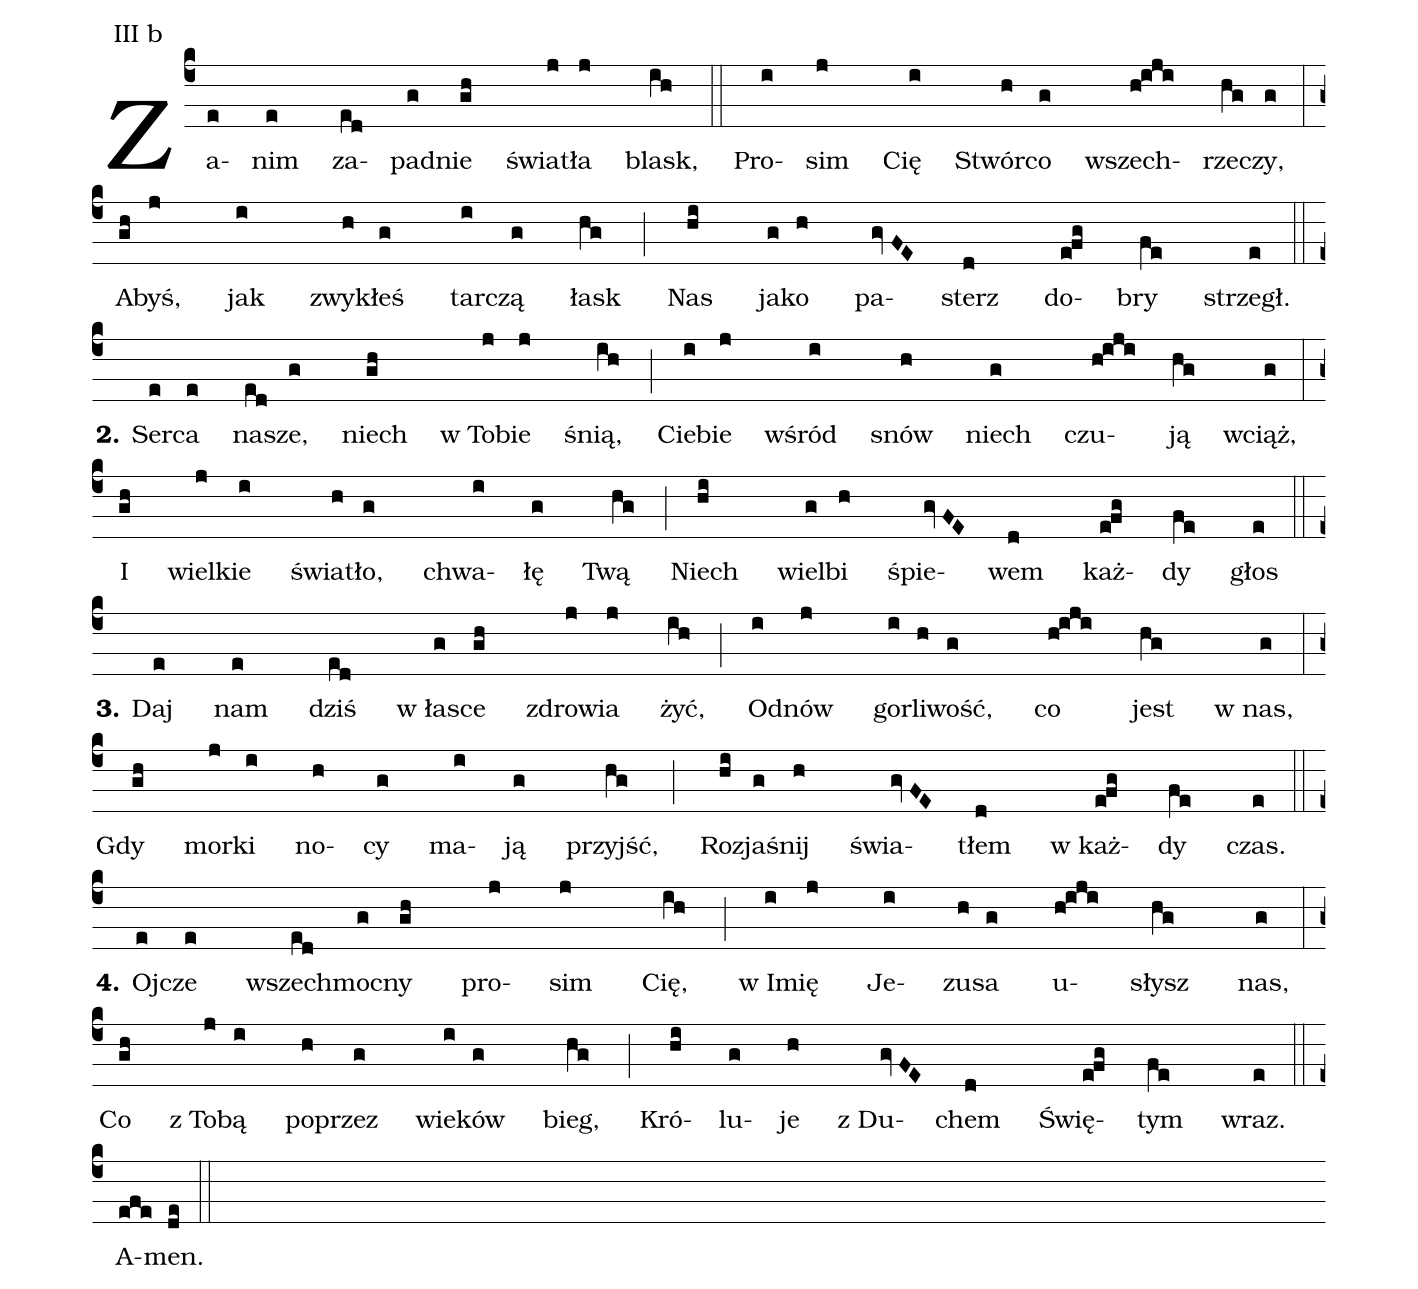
annotation: III b;
%%
(c4)Za(e)nim(e) za(ed)pad(g)nie(gh) świa(j)tła(j) blask,(ih) (::)
Pro(i)sim(j) Cię(i) Stwór(h)co(g) wszech(h!iji)rze(hg)czy,(g) (:) (z)
A(gh)byś,(j) jak(i) zwy(h)kłeś(g) tar(i)czą(g) łask(hg) (;)
Nas(hi) ja(g)ko(h) pa(gvFE)sterz(d) do(efg)bry(fe) strzegł.(e) (::) (z)

<b>2. </b>Ser(e)ca(e) na(ed)sze,(g) niech(gh) w To(j)bie(j) śnią,(ih) (;)
Cie(i)bie(j) wśród(i) snów(h) niech(g) czu(h!iji)ją(hg) wciąż,(g) (:) (z)
I(gh) wiel(j)kie(i) świa(h)tło,(g) chwa(i)łę(g) Twą(hg) (;)
Niech(hi) wiel(g)bi(h) śpie(gvFE)wem(d) każ(efg)dy(fe) głos(e) (::) (z)

<b>3. </b>Daj(e) nam(e) dziś(ed) w ła(g)sce(gh) zdro(j)wia(j) żyć,(ih) (;)
Od(i)nów(j) gor(i)li(h)wość,(g) co(h!iji) jest(hg) w nas,(g) (:) (z)
Gdy(gh) mor(j)ki(i) no(h)cy(g) ma(i)ją(g) przyjść,(hg) (;)
Roz(hi)ja(g)śnij(h) świa(gvFE)tłem(d) w każ(efg)dy(fe) czas.(e) (::) (z)

<b>4. </b>Oj(e)cze(e) wszech(ed)moc(g)ny(gh) pro(j)sim(j) Cię,(ih) (;)
w I(i)mię(j) Je(i)zu(h)sa(g) u(h!iji)słysz(hg) nas,(g) (:) (z)
Co(gh) z To(j)bą(i) po(h)przez(g) wie(i)ków(g) bieg,(hg) (;)
Kró(hi)lu(g)je(h) z Du(gvFE)chem(d) Świę(efg)tym(fe) wraz.(e) (::) (z)
A(efe)men.(de) (::) (Z)
